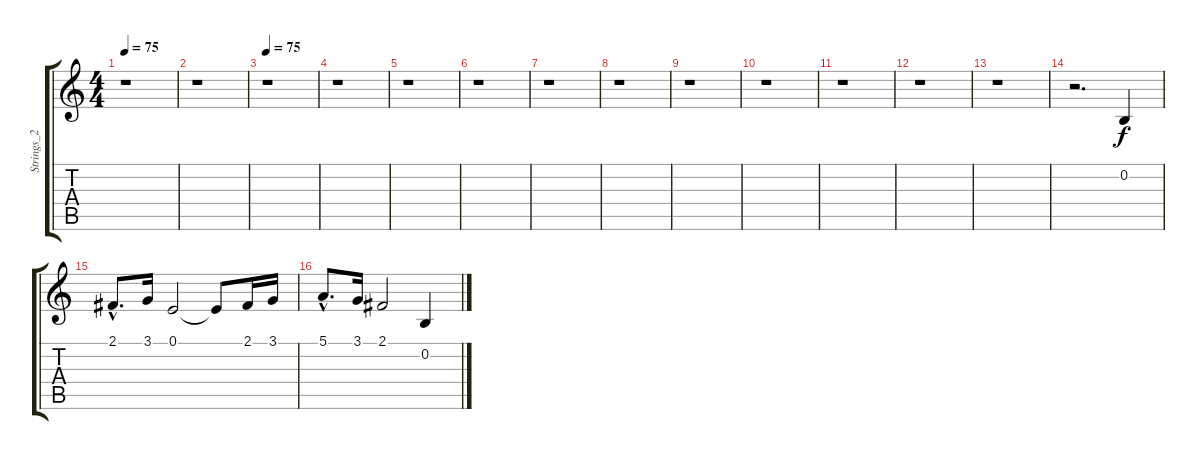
\track ("Strings_2 " "Strings_2 ") {instrument frenchhorn}
\staff {score tabs}
\tuning (E4 B3 G3 D3 A2 E2) {hide}
\ts (4 4)
\tempo 75
\clef g2
\ks c
r.1{dy f instrument frenchhorn} |
r.1 |
\tempo 75
r.1 |
r.1 |
r.1 |
r.1 |
r.1 |
r.1 |
r.1 |
r.1 |
r.1 |
r.1 |
r.1 |
r.2{d} 0.2.4 |
2.1{hac}.8{d} 3.1.16 0.1.2 0.1{t}.8 2.1.16 3.1.16 |
5.1{hac}.8{d} 3.1.16 2.1.2 0.2.4
